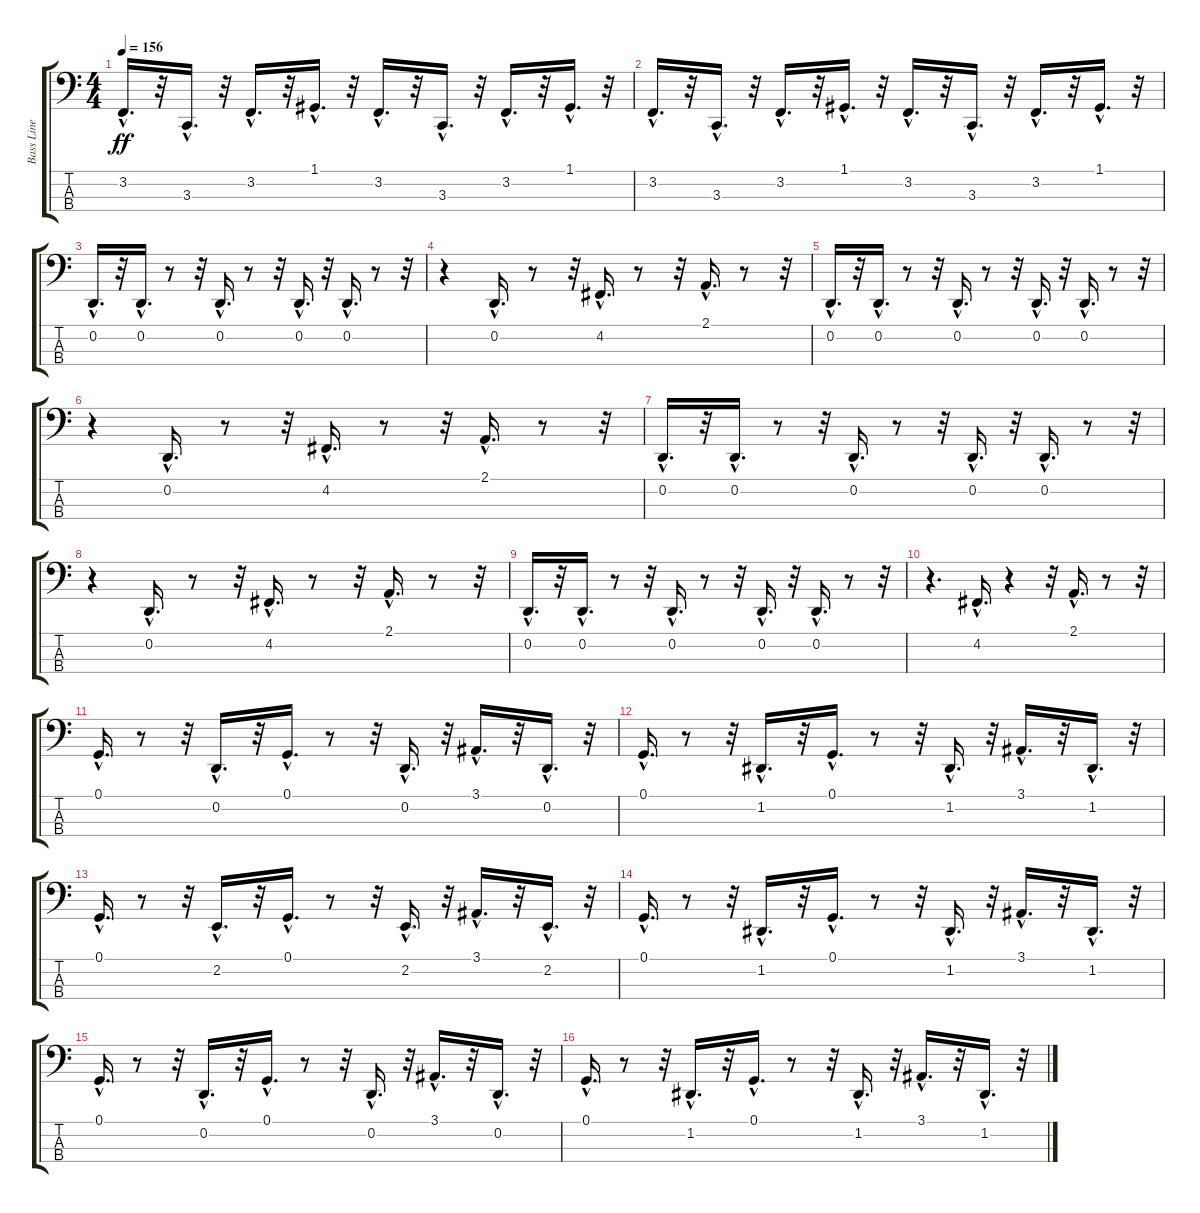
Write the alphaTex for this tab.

\track ("Bass Line" "Bass Line") {instrument lead8bassandlead}
\staff {score tabs}
\tuning (G2 D2 A1 E1) {hide}
\ts (4 4)
\tempo 156
\clef f4
\ks c
3.2{hac}.16{d dy ff} r.32 3.3{hac}.16{d} r.32 3.2{hac}.16{d} r.32 1.1{hac}.16{d} r.32 3.2{hac}.16{d} r.32 3.3{hac}.16{d} r.32 3.2{hac}.16{d} r.32 1.1{hac}.16{d} r.32 |
3.2{hac}.16{d} r.32 3.3{hac}.16{d} r.32 3.2{hac}.16{d} r.32 1.1{hac}.16{d} r.32 3.2{hac}.16{d} r.32 3.3{hac}.16{d} r.32 3.2{hac}.16{d} r.32 1.1{hac}.16{d} r.32 |
0.2{hac}.16{d} r.32 0.2{hac}.16{d} r.8 r.32 0.2{hac}.16{d} r.8 r.32 0.2{hac}.16{d} r.32 0.2{hac}.16{d} r.8 r.32 |
r.4 0.2{hac}.16{d} r.8 r.32 4.2{hac}.16{d} r.8 r.32 2.1{hac}.16{d} r.8 r.32 |
0.2{hac}.16{d} r.32 0.2{hac}.16{d} r.8 r.32 0.2{hac}.16{d} r.8 r.32 0.2{hac}.16{d} r.32 0.2{hac}.16{d} r.8 r.32 |
r.4 0.2{hac}.16{d} r.8 r.32 4.2{hac}.16{d} r.8 r.32 2.1{hac}.16{d} r.8 r.32 |
0.2{hac}.16{d} r.32 0.2{hac}.16{d} r.8 r.32 0.2{hac}.16{d} r.8 r.32 0.2{hac}.16{d} r.32 0.2{hac}.16{d} r.8 r.32 |
r.4 0.2{hac}.16{d} r.8 r.32 4.2{hac}.16{d} r.8 r.32 2.1{hac}.16{d} r.8 r.32 |
0.2{hac}.16{d} r.32 0.2{hac}.16{d} r.8 r.32 0.2{hac}.16{d} r.8 r.32 0.2{hac}.16{d} r.32 0.2{hac}.16{d} r.8 r.32 |
r.4{d} 4.2{hac}.16{d} r.4 r.32 2.1{hac}.16{d} r.8 r.32 |
0.1{hac}.16{d} r.8 r.32 0.2{hac}.16{d} r.32 0.1{hac}.16{d} r.8 r.32 0.2{hac}.16{d} r.32 3.1{hac}.16{d} r.32 0.2{hac}.16{d} r.32 |
0.1{hac}.16{d} r.8 r.32 1.2{hac}.16{d} r.32 0.1{hac}.16{d} r.8 r.32 1.2{hac}.16{d} r.32 3.1{hac}.16{d} r.32 1.2{hac}.16{d} r.32 |
0.1{hac}.16{d} r.8 r.32 2.2{hac}.16{d} r.32 0.1{hac}.16{d} r.8 r.32 2.2{hac}.16{d} r.32 3.1{hac}.16{d} r.32 2.2{hac}.16{d} r.32 |
0.1{hac}.16{d} r.8 r.32 1.2{hac}.16{d} r.32 0.1{hac}.16{d} r.8 r.32 1.2{hac}.16{d} r.32 3.1{hac}.16{d} r.32 1.2{hac}.16{d} r.32 |
0.1{hac}.16{d} r.8 r.32 0.2{hac}.16{d} r.32 0.1{hac}.16{d} r.8 r.32 0.2{hac}.16{d} r.32 3.1{hac}.16{d} r.32 0.2{hac}.16{d} r.32 |
0.1{hac}.16{d} r.8 r.32 1.2{hac}.16{d} r.32 0.1{hac}.16{d} r.8 r.32 1.2{hac}.16{d} r.32 3.1{hac}.16{d} r.32 1.2{hac}.16{d} r.32
